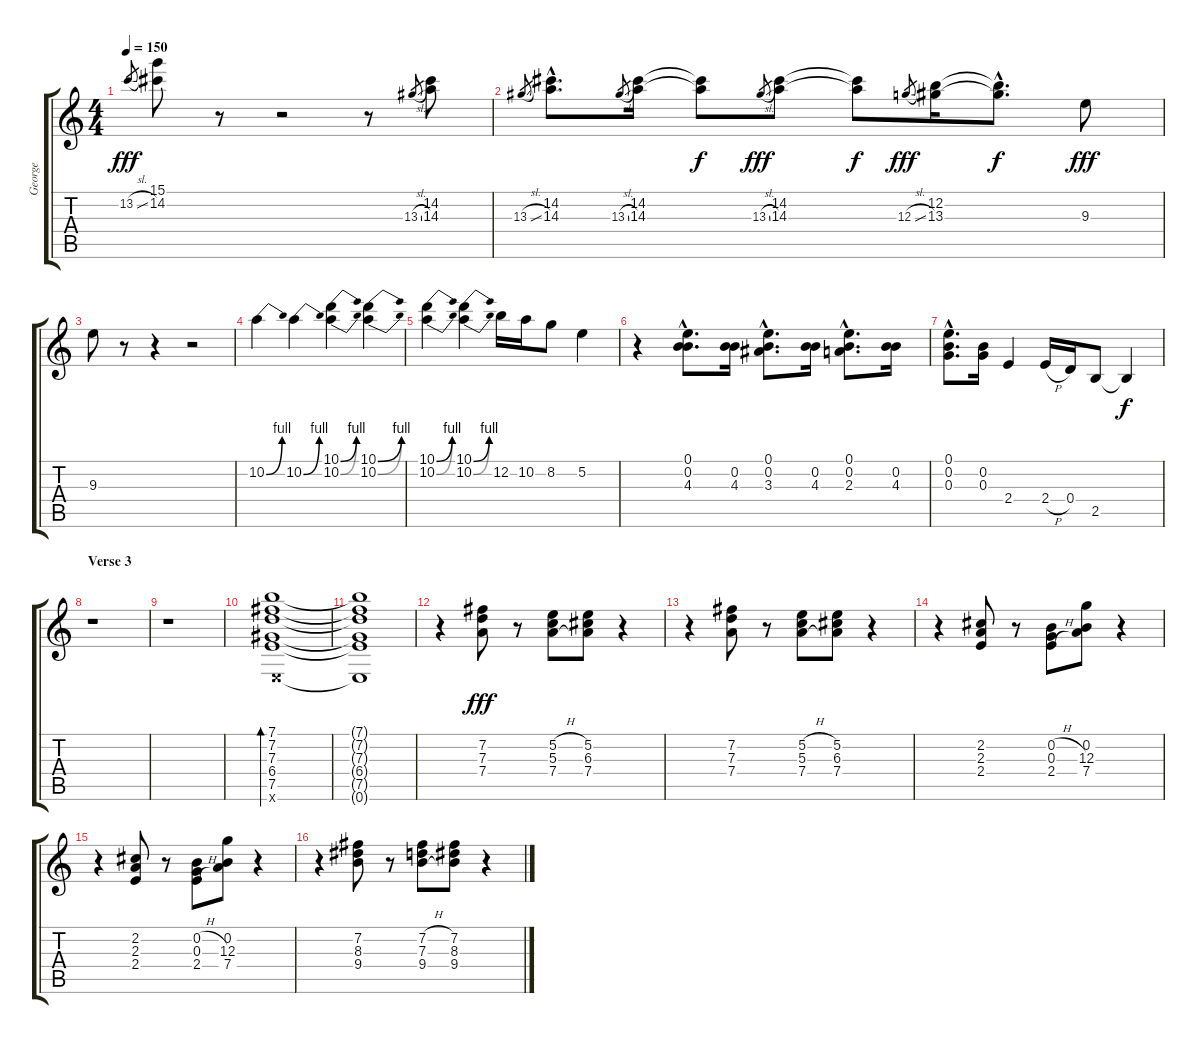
\track ("George" "George") {instrument electricguitarclean}
\staff {score tabs}
\tuning (E4 B3 G3 D3 A2 E2) {hide}
\ts (4 4)
\tempo 150
\clef g2
\ks c
13.2{sl}.8{gr dy fff} (15.1 14.2).8 r.8 r.2 r.8 13.3{sl}.8{gr} (14.2 14.3).8 |
13.3{sl}.8{gr} (14.2{hac} 14.3{hac}).8{d} 13.3{sl}.8{gr} (14.2 14.3).16 (14.2{t} 14.3{t}).8{dy f} 13.3{sl}.8{gr dy fff} (14.2 14.3).8 (14.2{t} 14.3{t}).8{dy f} 12.3{sl}.8{gr dy fff} (12.2 13.3).16 (12.2{hac t} 13.3{hac t}).8{d dy f} 9.3.8{dy fff} |
9.3.8 r.8 r.4 r.2 |
10.2{be (bend 0 0 60 4)}.4 10.2{be (bend 0 0 60 4)}.4 (10.1{be (bend 0 0 60 4)} 10.2{be (bend 0 0 60 4)}).4 (10.1{be (bend 0 0 60 4)} 10.2{be (bend 0 0 60 4)}).4 |
(10.1{be (bend 0 0 60 4)} 10.2{be (bend 0 0 60 4)}).4 (10.1{be (bend 0 0 60 4)} 10.2{be (bend 0 0 60 4)}).4 12.2.16 10.2.16 8.2.8 5.2.4 |
r.4 (0.1{hac} 0.2{hac} 4.3{hac}).8{d} (0.2 4.3).16 (0.1{hac} 0.2{hac} 3.3{hac}).8{d} (0.2 4.3).16 (0.1{hac} 0.2{hac} 2.3{hac}).8{d} (0.2 4.3).16 |
(0.1{hac} 0.2{hac} 0.3{hac}).8{d} (0.2 0.3).16 2.4.4 2.4{h}.16 0.4.16 2.5.8 2.5{t}.4{dy f} |
\section ("" "Verse 3")
r.1 |
r.1 |
(7.1 7.2 7.3 6.4 7.5 0.6{x}).1{bd 120} |
(7.1{t} 7.2{t} 7.3{t} 6.4{t} 7.5{t} 0.6{t}).1 |
r.4 (7.2 7.3 7.4).8{dy fff} r.8 (5.2{h} 5.3{h} 7.4{h}).8 (5.2 6.3 7.4).8 r.4 |
r.4 (7.2 7.3 7.4).8 r.8 (5.2{h} 5.3{h} 7.4{h}).8 (5.2 6.3 7.4).8 r.4 |
r.4 (2.2 2.3 2.4).8 r.8 (0.2{h} 0.3{h} 2.4{h}).8 (0.2 12.3 7.4).8 r.4 |
r.4 (2.2 2.3 2.4).8 r.8 (0.2{h} 0.3{h} 2.4{h}).8 (0.2 12.3 7.4).8 r.4 |
r.4 (7.2 8.3 9.4).8 r.8 (7.2{h} 7.3{h} 9.4{h}).8 (7.2 8.3 9.4).8 r.4
